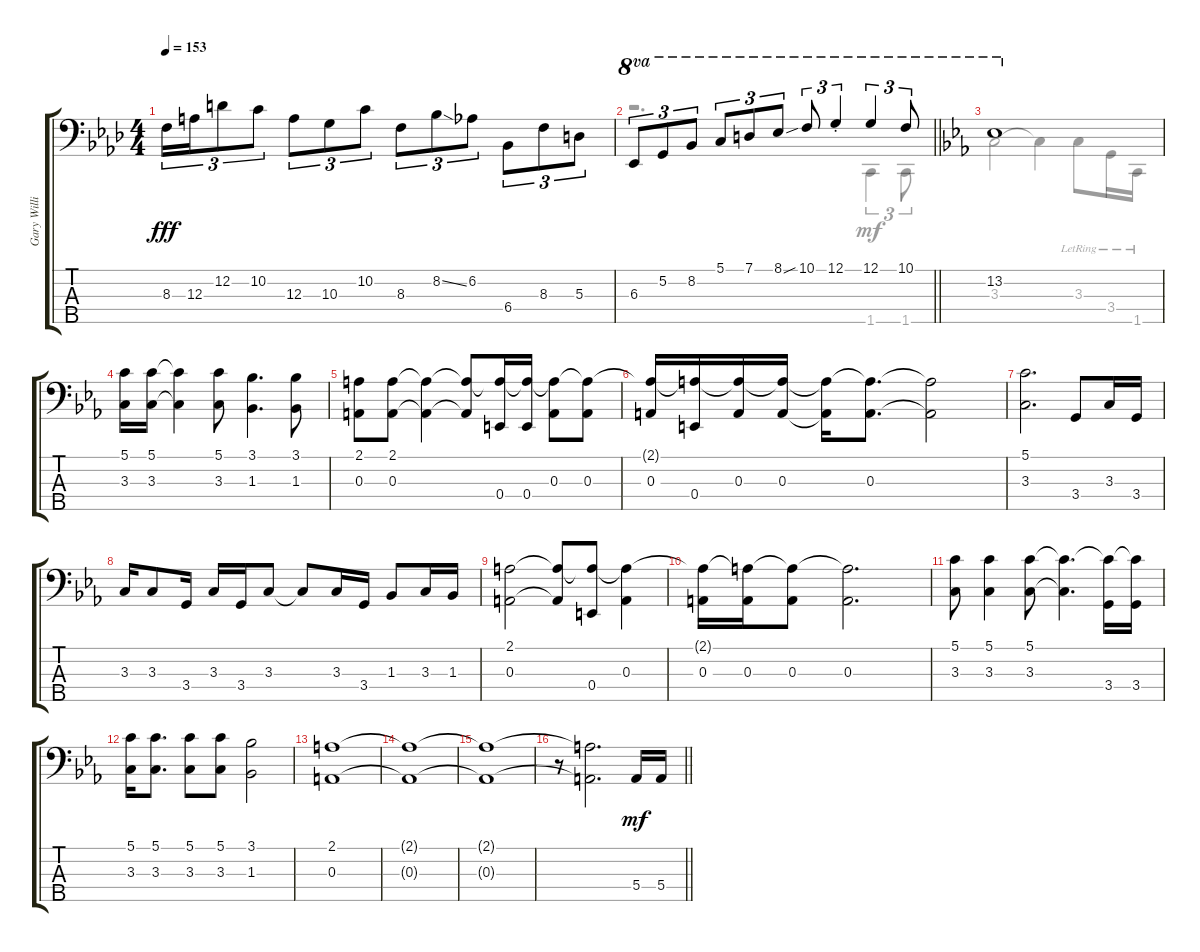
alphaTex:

\track ("Gary Willis - 5-string el. bass #1" "Gary Willi") {instrument fretlessbass}
\staff {score tabs}
\tuning (G2 D2 A1 E1 B0) {hide}
\voice
\ts (4 4)
\tempo 153
\clef f4
\ks ab
8.3.16{tu (3 2) dy fff} 12.3.16{tu (3 2)} 12.2.8{tu (3 2)} 10.2.8{tu (3 2)} 12.3.8{tu (3 2)} 10.3.8{tu (3 2)} 10.2.8{tu (3 2)} 8.3.8{tu (3 2)} 8.2{ss}.8{tu (3 2)} 6.2.8{tu (3 2)} 6.4.8{tu (3 2)} 8.3.8{tu (3 2)} 5.3.8{tu (3 2)} |
\barLineRight lightlight
6.3.8{tu (3 2) ot 8va} 5.2.8{tu (3 2) ot 8va} 8.2.8{tu (3 2) ot 8va} 5.1.8{tu (3 2) ot 8va} 7.1.8{tu (3 2) ot 8va} 8.1.8{tu (3 2) ot 8va} 10.1{sib}.8{tu (3 2) ot 8va} 12.1{st}.4{tu (3 2) ot 8va} 12.1.4{tu (3 2) ot 8va} 10.1.8{tu (3 2) ot 8va} |
\ks eb
13.2.1{ot 8va} |
(5.1 3.3).16 (5.1 3.3).16 (5.1{t} 3.3{t}).4 (5.1 3.3).8 (3.1 1.3).4{d} (3.1 1.3).8 |
(2.1 0.3).8 (2.1 0.3).8 (2.1{t} 0.3{t}).4 (2.1{t} 0.3{t}).8 (2.1{t} 0.4).16 (2.1{t} 0.4).16 (2.1{t} 0.3).8 (2.1{t} 0.3).8 |
(2.1{t} 0.3).16 (2.1{t} 0.4).16 (2.1{t} 0.3).16 (2.1{t} 0.3).16 (2.1{t} 0.3{t}).16 (2.1{t} 0.3).8{d} (2.1{t} 0.3{t}).2 |
(5.1 3.3).2{d} 3.4.8 3.3.16 3.4.16 |
3.3.16 3.3.8 3.4.16 3.3.16 3.4.16 3.3.8 3.3{t}.8 3.3.16 3.4.16 1.3.8 3.3.16 1.3.16 |
(2.1 0.3).2 (2.1{t} 0.3{t}).8 (2.1{t} 0.4).8 (2.1{t} 0.3).4 |
(2.1{t} 0.3).16 (2.1{t} 0.3).16 (2.1{t} 0.3).8 (2.1{t} 0.3).2{d} |
(5.1 3.3).8 (5.1 3.3).4 (5.1 3.3).8 (5.1{t} 3.3{t}).4{d} (5.1{t} 3.4).16 (5.1{t} 3.4).16 |
(5.1 3.3).16 (5.1 3.3).8{d} (5.1 3.3).8 (5.1 3.3).8 (3.1 1.3).2 |
(2.1 0.3).1 |
(2.1{t} 0.3{t}).1 |
(2.1{t} 0.3{t}).1 |
\barLineRight lightlight
r.8 (2.1{t} 0.3{t}).2{d} 5.4.16{dy mf} 5.4.16
\voice
\clef f4
\ottava regular
\simile none
\ks ab
|
\barLineRight lightlight
r.2{d} 1.5.4{tu (3 2)} 1.5.8{tu (3 2)} |
\ks eb
3.3.2 3.3{t}.4 3.3{lr}.8 3.4{lr}.16 1.5{lr}.16 |
|
|
|
|
|
|
|
|
|
|
|
|
\barLineRight lightlight
